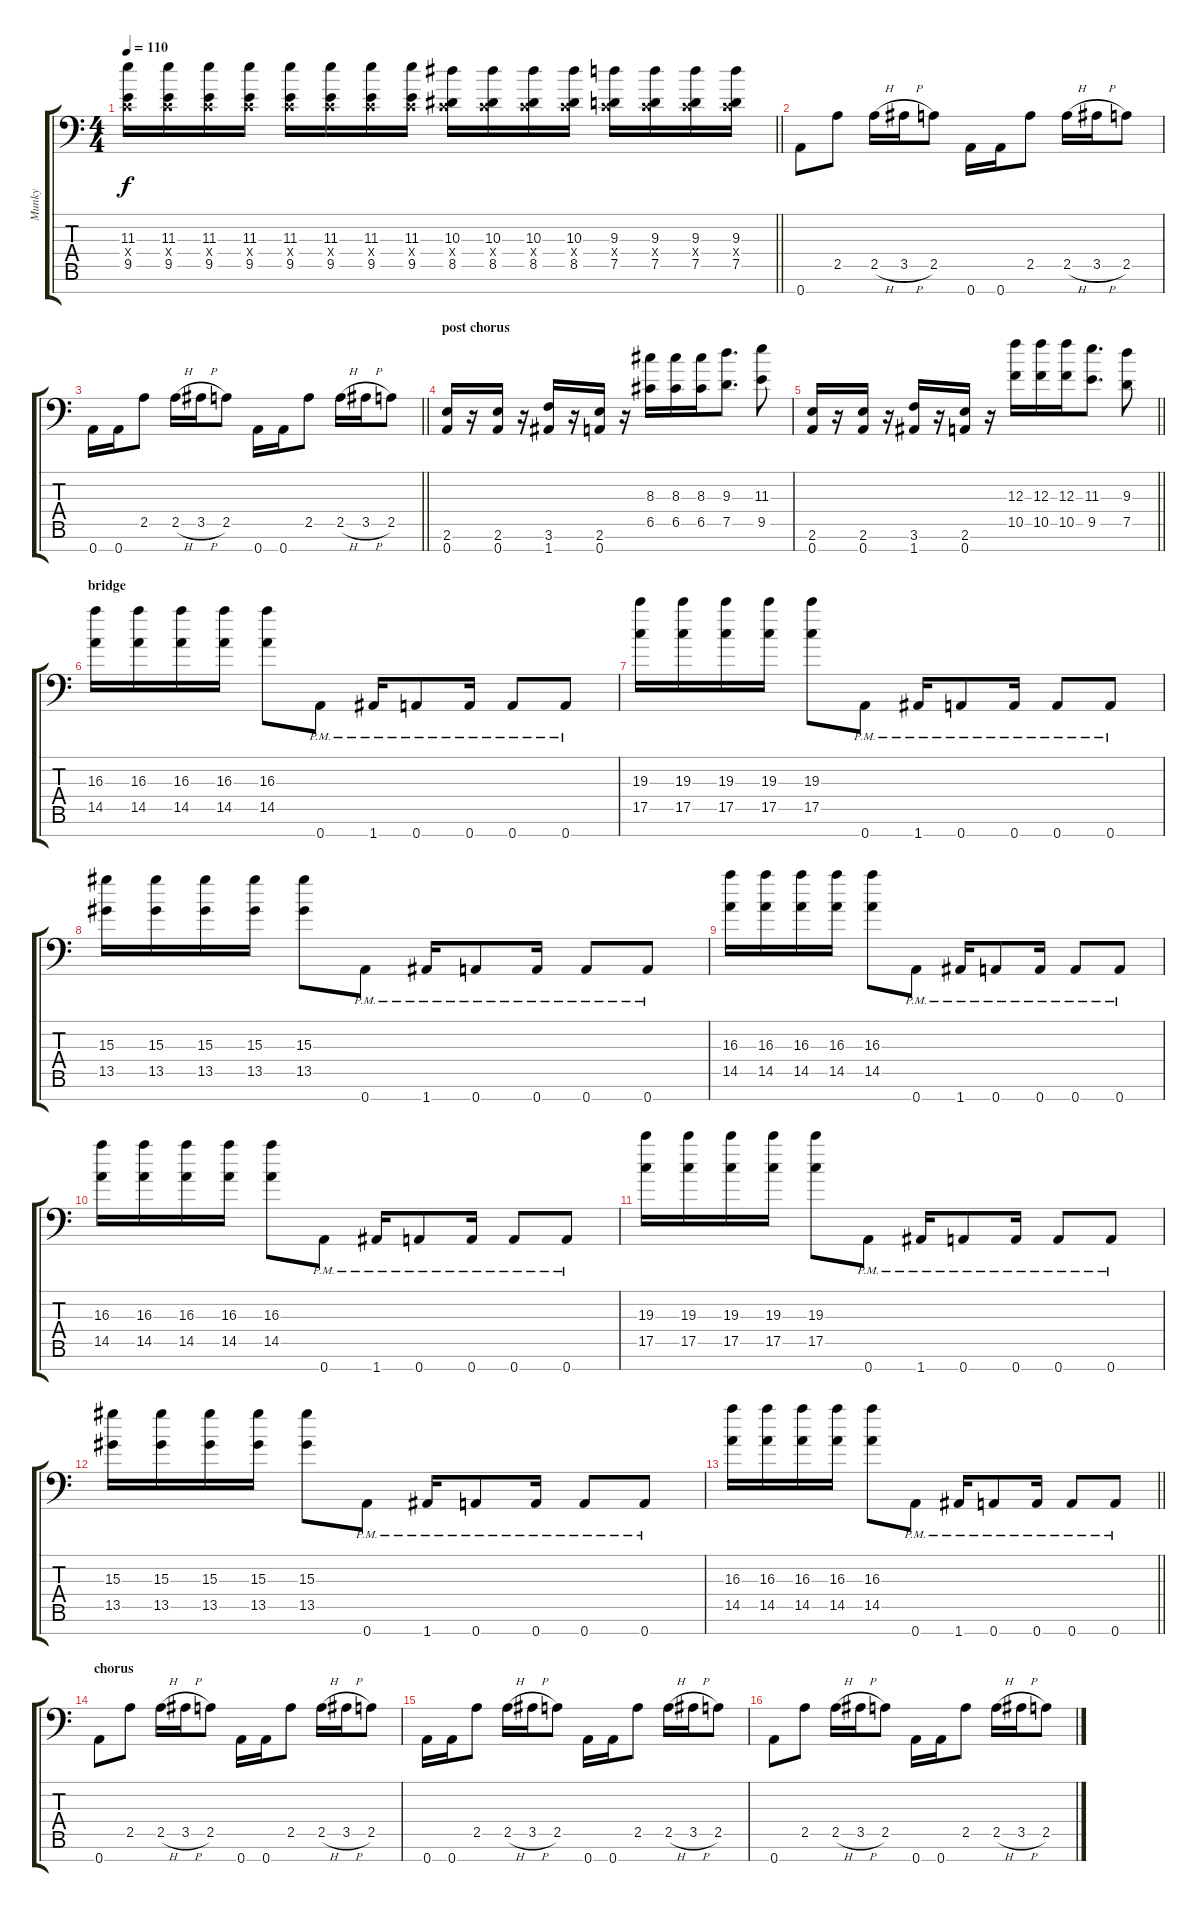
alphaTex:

\track ("Munky" "Munky") {instrument distortionguitar}
\staff {score tabs}
\tuning (D4 A3 F3 C3 G2 D2 A1) {hide}
\ts (4 4)
\tempo 110
\clef f4
\barLineRight lightlight
\ks c
(11.3 0.4{x} 9.5).16{dy f} (11.3 0.4{x} 9.5).16 (11.3 0.4{x} 9.5).16 (11.3 0.4{x} 9.5).16 (11.3 0.4{x} 9.5).16 (11.3 0.4{x} 9.5).16 (11.3 0.4{x} 9.5).16 (11.3 0.4{x} 9.5).16 (10.3 0.4{x} 8.5).16 (10.3 0.4{x} 8.5).16 (10.3 0.4{x} 8.5).16 (10.3 0.4{x} 8.5).16 (9.3 0.4{x} 7.5).16 (9.3 0.4{x} 7.5).16 (9.3 0.4{x} 7.5).16 (9.3 0.4{x} 7.5).16 |
0.7.8 2.5.8 2.5{h}.16 3.5{h}.16 2.5.8 0.7.16 0.7.16 2.5.8 2.5{h}.16 3.5{h}.16 2.5.8 |
\barLineRight lightlight
0.7.16 0.7.16 2.5.8 2.5{h}.16 3.5{h}.16 2.5.8 0.7.16 0.7.16 2.5.8 2.5{h}.16 3.5{h}.16 2.5.8 |
\section ("" "post chorus")
(2.6 0.7).16 r.16 (2.6 0.7).16 r.16 (3.6 1.7).16 r.16 (2.6 0.7).16 r.16 (8.3 6.5).16 (8.3 6.5).16 (8.3 6.5).16 (9.3 7.5).8{d} (11.3 9.5).8 |
\barLineRight lightlight
(2.6 0.7).16 r.16 (2.6 0.7).16 r.16 (3.6 1.7).16 r.16 (2.6 0.7).16 r.16 (12.3 10.5).16 (12.3 10.5).16 (12.3 10.5).16 (11.3 9.5).8{d} (9.3 7.5).8 |
\section ("" "bridge")
(16.3 14.5).16 (16.3 14.5).16 (16.3 14.5).16 (16.3 14.5).16 (16.3 14.5).8 0.7{pm}.8 1.7{pm}.16 0.7{pm}.8 0.7{pm}.16 0.7{pm}.8 0.7{pm}.8 |
(19.3 17.5).16 (19.3 17.5).16 (19.3 17.5).16 (19.3 17.5).16 (19.3 17.5).8 0.7{pm}.8 1.7{pm}.16 0.7{pm}.8 0.7{pm}.16 0.7{pm}.8 0.7{pm}.8 |
(15.3 13.5).16 (15.3 13.5).16 (15.3 13.5).16 (15.3 13.5).16 (15.3 13.5).8 0.7{pm}.8 1.7{pm}.16 0.7{pm}.8 0.7{pm}.16 0.7{pm}.8 0.7{pm}.8 |
(16.3 14.5).16 (16.3 14.5).16 (16.3 14.5).16 (16.3 14.5).16 (16.3 14.5).8 0.7{pm}.8 1.7{pm}.16 0.7{pm}.8 0.7{pm}.16 0.7{pm}.8 0.7{pm}.8 |
(16.3 14.5).16 (16.3 14.5).16 (16.3 14.5).16 (16.3 14.5).16 (16.3 14.5).8 0.7{pm}.8 1.7{pm}.16 0.7{pm}.8 0.7{pm}.16 0.7{pm}.8 0.7{pm}.8 |
(19.3 17.5).16 (19.3 17.5).16 (19.3 17.5).16 (19.3 17.5).16 (19.3 17.5).8 0.7{pm}.8 1.7{pm}.16 0.7{pm}.8 0.7{pm}.16 0.7{pm}.8 0.7{pm}.8 |
(15.3 13.5).16 (15.3 13.5).16 (15.3 13.5).16 (15.3 13.5).16 (15.3 13.5).8 0.7{pm}.8 1.7{pm}.16 0.7{pm}.8 0.7{pm}.16 0.7{pm}.8 0.7{pm}.8 |
\barLineRight lightlight
(16.3 14.5).16 (16.3 14.5).16 (16.3 14.5).16 (16.3 14.5).16 (16.3 14.5).8 0.7{pm}.8 1.7{pm}.16 0.7{pm}.8 0.7{pm}.16 0.7{pm}.8 0.7{pm}.8 |
\section ("" "chorus")
0.7.8 2.5.8 2.5{h}.16 3.5{h}.16 2.5.8 0.7.16 0.7.16 2.5.8 2.5{h}.16 3.5{h}.16 2.5.8 |
0.7.16 0.7.16 2.5.8 2.5{h}.16 3.5{h}.16 2.5.8 0.7.16 0.7.16 2.5.8 2.5{h}.16 3.5{h}.16 2.5.8 |
0.7.8 2.5.8 2.5{h}.16 3.5{h}.16 2.5.8 0.7.16 0.7.16 2.5.8 2.5{h}.16 3.5{h}.16 2.5.8
